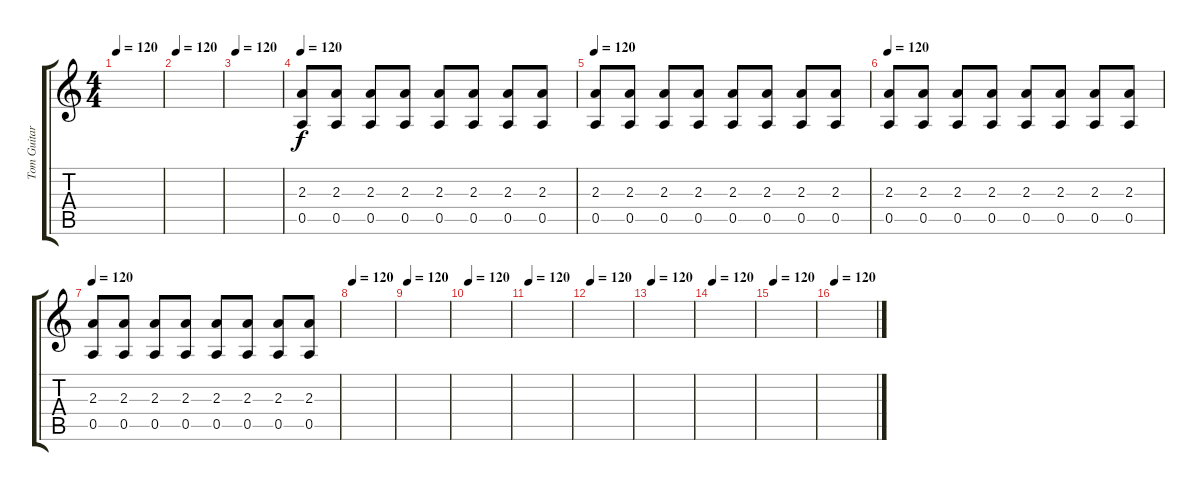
\track ("Tom Guitar 2" "Tom Guitar") {instrument distortionguitar}
\staff {score tabs}
\tuning (E4 B3 G3 D3 A2 E2) {hide}
\ts (4 4)
\tempo 120
\clef g2
\ks c
|
\tempo 120
|
\tempo 120
|
\tempo 120
(2.3 0.5).8 (2.3 0.5).8 (2.3 0.5).8 (2.3 0.5).8 (2.3 0.5).8 (2.3 0.5).8 (2.3 0.5).8 (2.3 0.5).8 |
\tempo 120
(2.3 0.5).8 (2.3 0.5).8 (2.3 0.5).8 (2.3 0.5).8 (2.3 0.5).8 (2.3 0.5).8 (2.3 0.5).8 (2.3 0.5).8 |
\tempo 120
(2.3 0.5).8 (2.3 0.5).8 (2.3 0.5).8 (2.3 0.5).8 (2.3 0.5).8 (2.3 0.5).8 (2.3 0.5).8 (2.3 0.5).8 |
\tempo 120
(2.3 0.5).8 (2.3 0.5).8 (2.3 0.5).8 (2.3 0.5).8 (2.3 0.5).8 (2.3 0.5).8 (2.3 0.5).8 (2.3 0.5).8 |
\tempo 120
|
\tempo 120
|
\tempo 120
|
\tempo 120
|
\tempo 120
|
\tempo 120
|
\tempo 120
|
\tempo 120
|
\tempo 120
